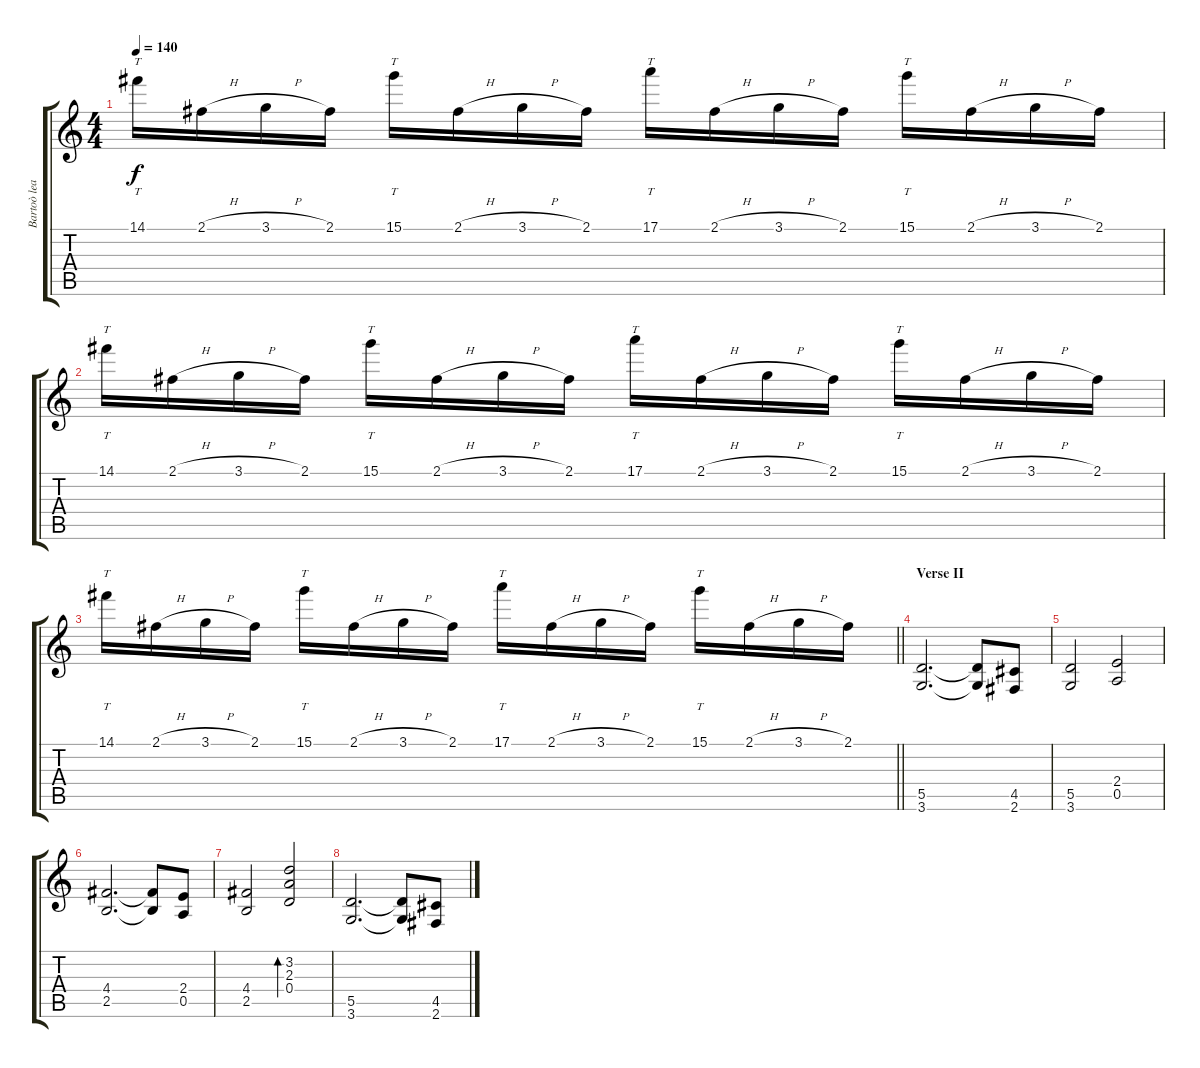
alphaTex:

\track ("Bartoò lead" "Bartoò lea") {instrument distortionguitar}
\staff {score tabs}
\tuning (E4 B3 G3 D3 A2 E2) {hide}
\ts (4 4)
\tempo 140
\clef g2
\ks c
14.1.16{tt dy f} 2.1{h}.16 3.1{h}.16 2.1.16 15.1.16{tt} 2.1{h}.16 3.1{h}.16 2.1.16 17.1.16{tt} 2.1{h}.16 3.1{h}.16 2.1.16 15.1.16{tt} 2.1{h}.16 3.1{h}.16 2.1.16 |
14.1.16{tt} 2.1{h}.16 3.1{h}.16 2.1.16 15.1.16{tt} 2.1{h}.16 3.1{h}.16 2.1.16 17.1.16{tt} 2.1{h}.16 3.1{h}.16 2.1.16 15.1.16{tt} 2.1{h}.16 3.1{h}.16 2.1.16 |
\barLineRight lightlight
14.1.16{tt} 2.1{h}.16 3.1{h}.16 2.1.16 15.1.16{tt} 2.1{h}.16 3.1{h}.16 2.1.16 17.1.16{tt} 2.1{h}.16 3.1{h}.16 2.1.16 15.1.16{tt} 2.1{h}.16 3.1{h}.16 2.1.16 |
\section ("" "Verse II")
(5.5 3.6).2{d} (5.5{t} 3.6{t}).8 (4.5 2.6).8 |
(5.5 3.6).2 (2.4 0.5).2 |
(4.4 2.5).2{d} (4.4{t} 2.5{t}).8 (2.4 0.5).8 |
(4.4 2.5).2 (3.2 2.3 0.4).2{bd 60} |
(5.5 3.6).2{d} (5.5{t} 3.6{t}).8 (4.5 2.6).8
